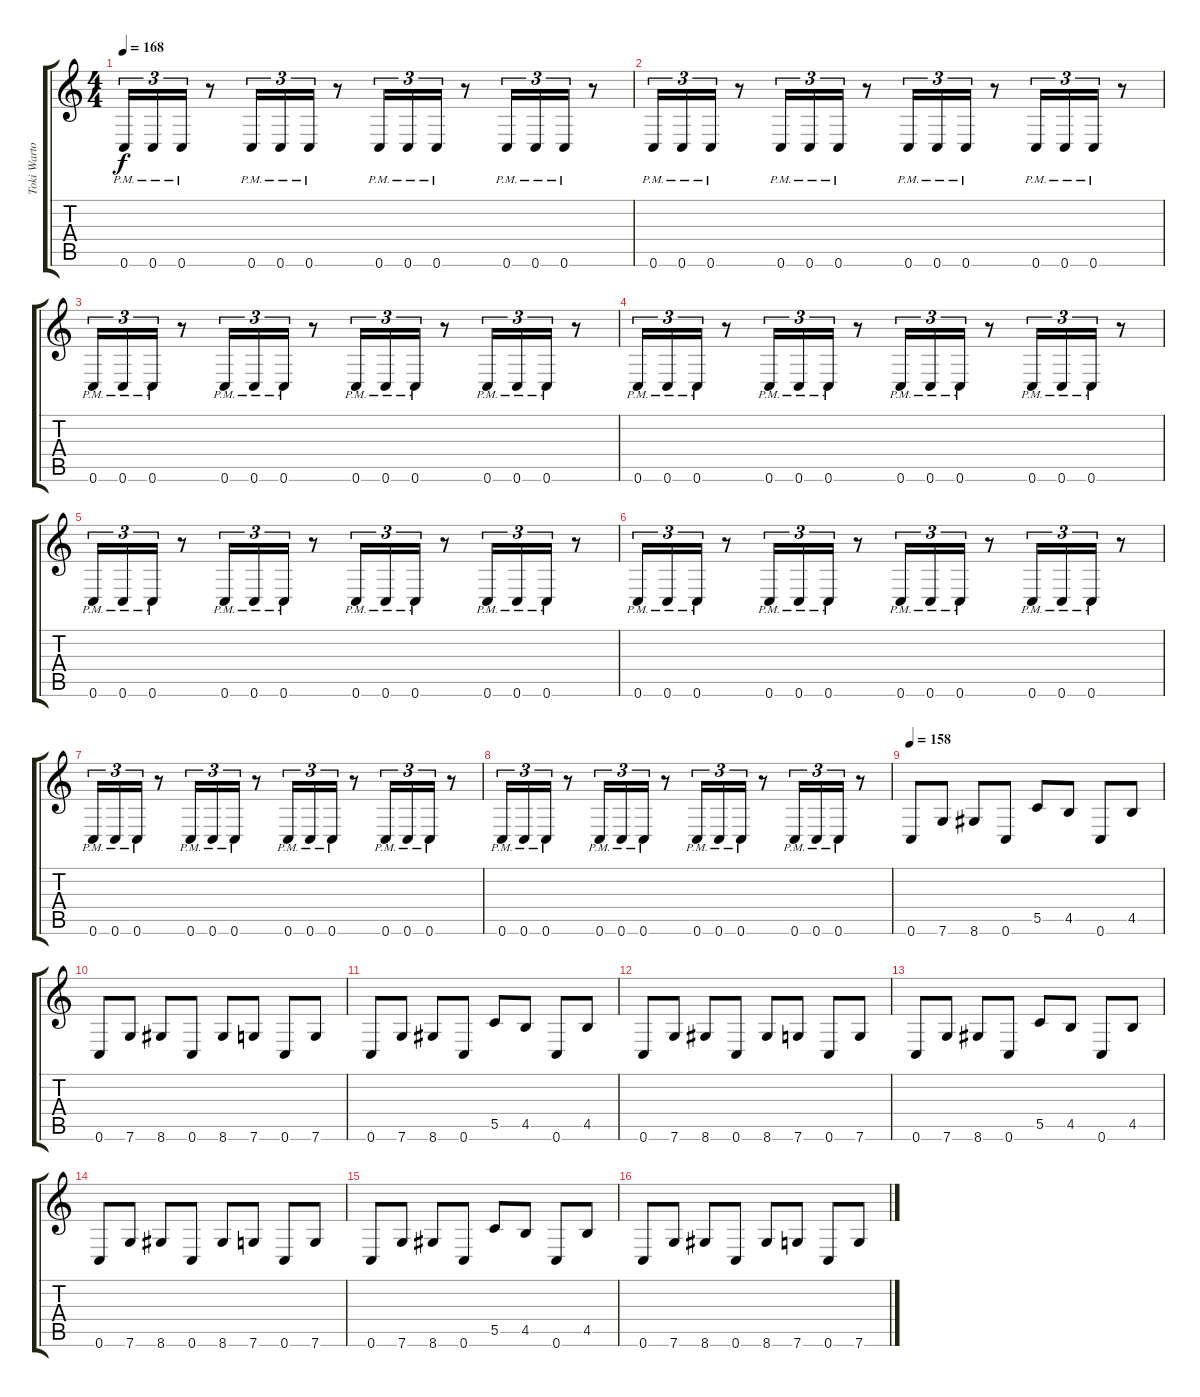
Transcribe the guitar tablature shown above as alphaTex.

\track ("Toki Wartooth" "Toki Warto") {instrument overdrivenguitar}
\staff {score tabs}
\tuning (D4 A3 F3 C3 G2 C2) {hide}
\ts (4 4)
\tempo 168
\clef g2
\ks c
0.6{pm}.16{tu (3 2) dy f} 0.6{pm}.16{tu (3 2)} 0.6{pm}.16{tu (3 2)} r.8 0.6{pm}.16{tu (3 2)} 0.6{pm}.16{tu (3 2)} 0.6{pm}.16{tu (3 2)} r.8 0.6{pm}.16{tu (3 2)} 0.6{pm}.16{tu (3 2)} 0.6{pm}.16{tu (3 2)} r.8 0.6{pm}.16{tu (3 2)} 0.6{pm}.16{tu (3 2)} 0.6{pm}.16{tu (3 2)} r.8 |
0.6{pm}.16{tu (3 2)} 0.6{pm}.16{tu (3 2)} 0.6{pm}.16{tu (3 2)} r.8 0.6{pm}.16{tu (3 2)} 0.6{pm}.16{tu (3 2)} 0.6{pm}.16{tu (3 2)} r.8 0.6{pm}.16{tu (3 2)} 0.6{pm}.16{tu (3 2)} 0.6{pm}.16{tu (3 2)} r.8 0.6{pm}.16{tu (3 2)} 0.6{pm}.16{tu (3 2)} 0.6{pm}.16{tu (3 2)} r.8 |
0.6{pm}.16{tu (3 2)} 0.6{pm}.16{tu (3 2)} 0.6{pm}.16{tu (3 2)} r.8 0.6{pm}.16{tu (3 2)} 0.6{pm}.16{tu (3 2)} 0.6{pm}.16{tu (3 2)} r.8 0.6{pm}.16{tu (3 2)} 0.6{pm}.16{tu (3 2)} 0.6{pm}.16{tu (3 2)} r.8 0.6{pm}.16{tu (3 2)} 0.6{pm}.16{tu (3 2)} 0.6{pm}.16{tu (3 2)} r.8 |
0.6{pm}.16{tu (3 2)} 0.6{pm}.16{tu (3 2)} 0.6{pm}.16{tu (3 2)} r.8 0.6{pm}.16{tu (3 2)} 0.6{pm}.16{tu (3 2)} 0.6{pm}.16{tu (3 2)} r.8 0.6{pm}.16{tu (3 2)} 0.6{pm}.16{tu (3 2)} 0.6{pm}.16{tu (3 2)} r.8 0.6{pm}.16{tu (3 2)} 0.6{pm}.16{tu (3 2)} 0.6{pm}.16{tu (3 2)} r.8 |
0.6{pm}.16{tu (3 2)} 0.6{pm}.16{tu (3 2)} 0.6{pm}.16{tu (3 2)} r.8 0.6{pm}.16{tu (3 2)} 0.6{pm}.16{tu (3 2)} 0.6{pm}.16{tu (3 2)} r.8 0.6{pm}.16{tu (3 2)} 0.6{pm}.16{tu (3 2)} 0.6{pm}.16{tu (3 2)} r.8 0.6{pm}.16{tu (3 2)} 0.6{pm}.16{tu (3 2)} 0.6{pm}.16{tu (3 2)} r.8 |
0.6{pm}.16{tu (3 2)} 0.6{pm}.16{tu (3 2)} 0.6{pm}.16{tu (3 2)} r.8 0.6{pm}.16{tu (3 2)} 0.6{pm}.16{tu (3 2)} 0.6{pm}.16{tu (3 2)} r.8 0.6{pm}.16{tu (3 2)} 0.6{pm}.16{tu (3 2)} 0.6{pm}.16{tu (3 2)} r.8 0.6{pm}.16{tu (3 2)} 0.6{pm}.16{tu (3 2)} 0.6{pm}.16{tu (3 2)} r.8 |
0.6{pm}.16{tu (3 2)} 0.6{pm}.16{tu (3 2)} 0.6{pm}.16{tu (3 2)} r.8 0.6{pm}.16{tu (3 2)} 0.6{pm}.16{tu (3 2)} 0.6{pm}.16{tu (3 2)} r.8 0.6{pm}.16{tu (3 2)} 0.6{pm}.16{tu (3 2)} 0.6{pm}.16{tu (3 2)} r.8 0.6{pm}.16{tu (3 2)} 0.6{pm}.16{tu (3 2)} 0.6{pm}.16{tu (3 2)} r.8 |
0.6{pm}.16{tu (3 2)} 0.6{pm}.16{tu (3 2)} 0.6{pm}.16{tu (3 2)} r.8 0.6{pm}.16{tu (3 2)} 0.6{pm}.16{tu (3 2)} 0.6{pm}.16{tu (3 2)} r.8 0.6{pm}.16{tu (3 2)} 0.6{pm}.16{tu (3 2)} 0.6{pm}.16{tu (3 2)} r.8 0.6{pm}.16{tu (3 2)} 0.6{pm}.16{tu (3 2)} 0.6{pm}.16{tu (3 2)} r.8 |
\tempo 158
0.6.8 7.6.8 8.6.8 0.6.8 5.5.8 4.5.8 0.6.8 4.5.8 |
0.6.8 7.6.8 8.6.8 0.6.8 8.6.8 7.6.8 0.6.8 7.6.8 |
0.6.8 7.6.8 8.6.8 0.6.8 5.5.8 4.5.8 0.6.8 4.5.8 |
0.6.8 7.6.8 8.6.8 0.6.8 8.6.8 7.6.8 0.6.8 7.6.8 |
0.6.8 7.6.8 8.6.8 0.6.8 5.5.8 4.5.8 0.6.8 4.5.8 |
0.6.8 7.6.8 8.6.8 0.6.8 8.6.8 7.6.8 0.6.8 7.6.8 |
0.6.8 7.6.8 8.6.8 0.6.8 5.5.8 4.5.8 0.6.8 4.5.8 |
0.6.8 7.6.8 8.6.8 0.6.8 8.6.8 7.6.8 0.6.8 7.6.8
